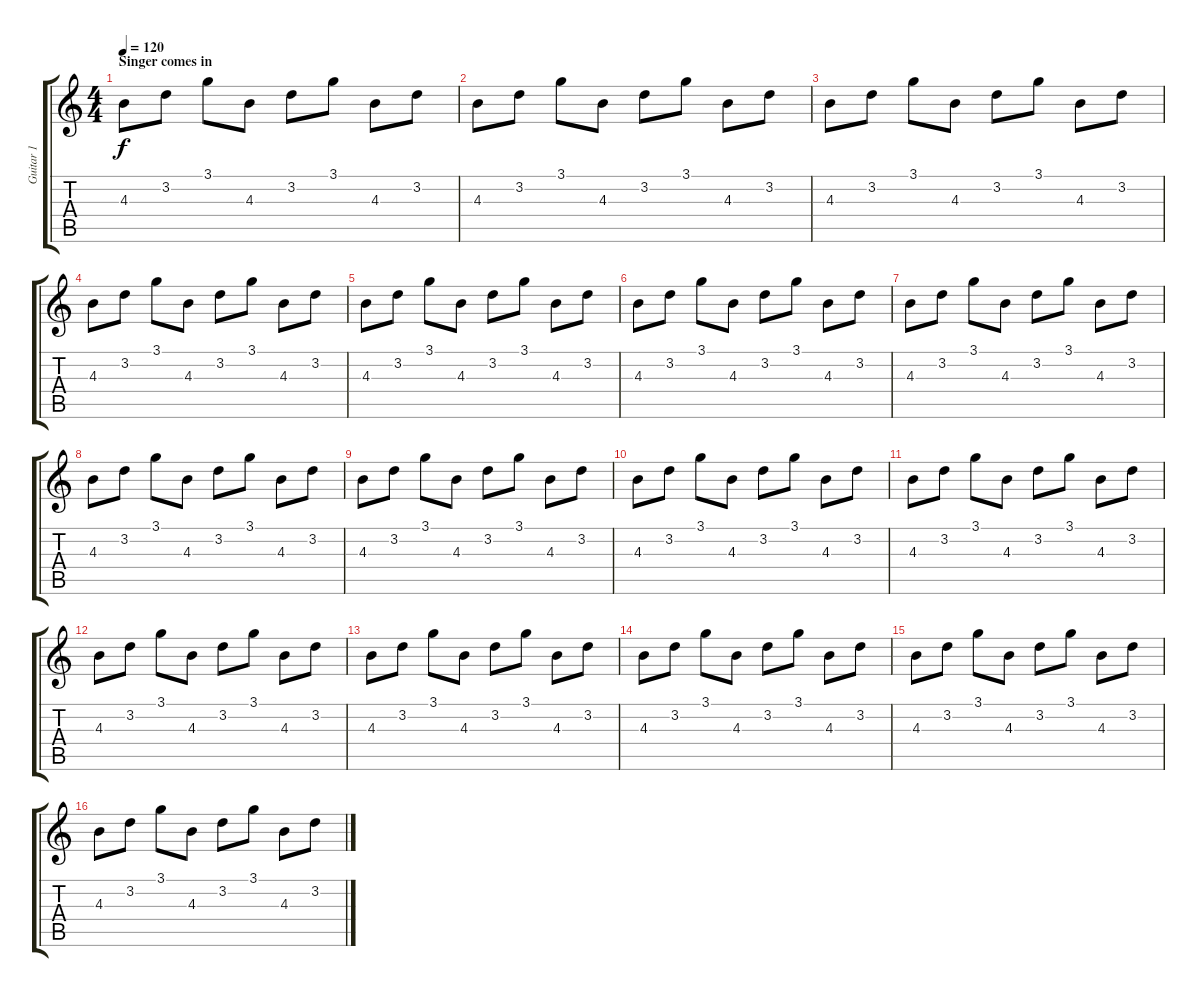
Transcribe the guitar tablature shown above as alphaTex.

\track ("Guitar 1" "Guitar 1") {instrument acousticguitarnylon}
\staff {score tabs}
\tuning (E4 B3 G3 D3 A2 E2) {hide}
\ts (4 4)
\section ("" "Singer comes in")
\tempo 120
\clef g2
\ks c
4.3.8{dy f} 3.2.8 3.1.8 4.3.8 3.2.8 3.1.8 4.3.8 3.2.8 |
4.3.8 3.2.8 3.1.8 4.3.8 3.2.8 3.1.8 4.3.8 3.2.8 |
4.3.8 3.2.8 3.1.8 4.3.8 3.2.8 3.1.8 4.3.8 3.2.8 |
4.3.8 3.2.8 3.1.8 4.3.8 3.2.8 3.1.8 4.3.8 3.2.8 |
4.3.8 3.2.8 3.1.8 4.3.8 3.2.8 3.1.8 4.3.8 3.2.8 |
4.3.8 3.2.8 3.1.8 4.3.8 3.2.8 3.1.8 4.3.8 3.2.8 |
4.3.8 3.2.8 3.1.8 4.3.8 3.2.8 3.1.8 4.3.8 3.2.8 |
4.3.8 3.2.8 3.1.8 4.3.8 3.2.8 3.1.8 4.3.8 3.2.8 |
4.3.8 3.2.8 3.1.8 4.3.8 3.2.8 3.1.8 4.3.8 3.2.8 |
4.3.8 3.2.8 3.1.8 4.3.8 3.2.8 3.1.8 4.3.8 3.2.8 |
4.3.8 3.2.8 3.1.8 4.3.8 3.2.8 3.1.8 4.3.8 3.2.8 |
4.3.8 3.2.8 3.1.8 4.3.8 3.2.8 3.1.8 4.3.8 3.2.8 |
4.3.8 3.2.8 3.1.8 4.3.8 3.2.8 3.1.8 4.3.8 3.2.8 |
4.3.8 3.2.8 3.1.8 4.3.8 3.2.8 3.1.8 4.3.8 3.2.8 |
4.3.8 3.2.8 3.1.8 4.3.8 3.2.8 3.1.8 4.3.8 3.2.8 |
4.3.8 3.2.8 3.1.8 4.3.8 3.2.8 3.1.8 4.3.8 3.2.8
